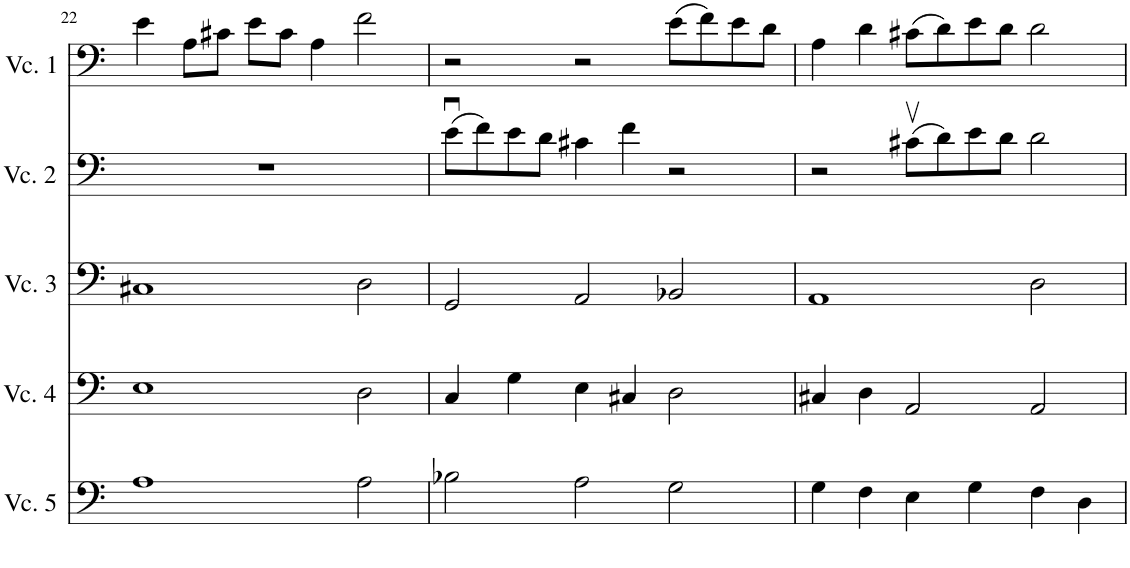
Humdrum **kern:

**kern	**kern	**kern	**kern	**kern
*part5	*part4	*part3	*part2	*part1
*staff5	*staff4	*staff3	*staff2	*staff1
*I"Cello 5	*I"Cello 4	*I"Cello 3	*I"Cello 2	*I"Cello 1
!!LO:PB:g=z
*clefF4	*clefF4	*clefF4	*clefF4	*clefF4
*k[]	*k[]	*k[]	*k[]	*k[]
*M3/2	*M3/2	*M3/2	*M3/2	*M3/2
=22	=22	=22	=22	=22
1A	1E	1C#X	1.r	4e\
.	.	.	.	8A\L
.	.	.	.	8c#X\J
.	.	.	.	8e\L
.	.	.	.	8c#\J
.	.	.	.	4A\
2A\	2D\	2D\	.	2f\
=23	=23	=23	=23	=23
2B-X\	4C/	2GG/	(8eu\L	2r
.	.	.	8f\)	.
.	4G\	.	8e\	.
.	.	.	8d\J	.
2A\	4E\	2AA/	4c#X\	2r
.	4C#X/	.	4f\	.
2G\	2D\	2BB-X/	2r	(8e\L
.	.	.	.	8f\)
.	.	.	.	8e\
.	.	.	.	8d\J
=24	=24	=24	=24	=24
4G\	4C#X/	1AA	2r	4A\
4F\	4D\	.	.	4d\
4E\	2AA/	.	(8c#Xv\L	(8c#X\L
.	.	.	8d\)	8d\)
4G\	.	.	8e\	8e\
.	.	.	8d\J	8d\J
4F\	2AA/	2D\	2d\	2d\
4D\	.	.	.	.
=	=	=	=	=
*-	*-	*-	*-	*-
